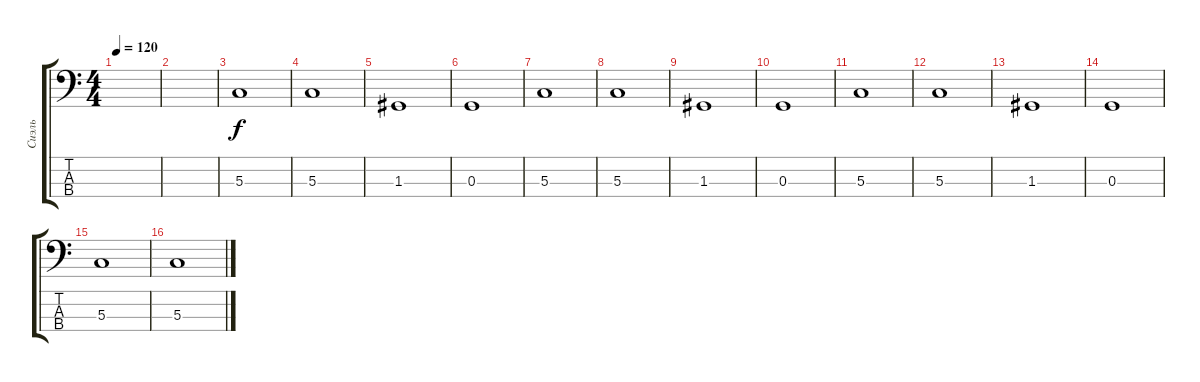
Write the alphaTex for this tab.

\track ("Сиэль" "Сиэль") {instrument electricbassfinger}
\staff {score tabs}
\tuning (F2 C2 G1 C1) {hide}
\ts (4 4)
\tempo 120
\clef f4
\ks c
|
|
5.3.1 |
5.3.1 |
1.3.1 |
0.3.1 |
5.3.1 |
5.3.1 |
1.3.1 |
0.3.1 |
5.3.1 |
5.3.1 |
1.3.1 |
0.3.1 |
5.3.1 |
5.3.1
